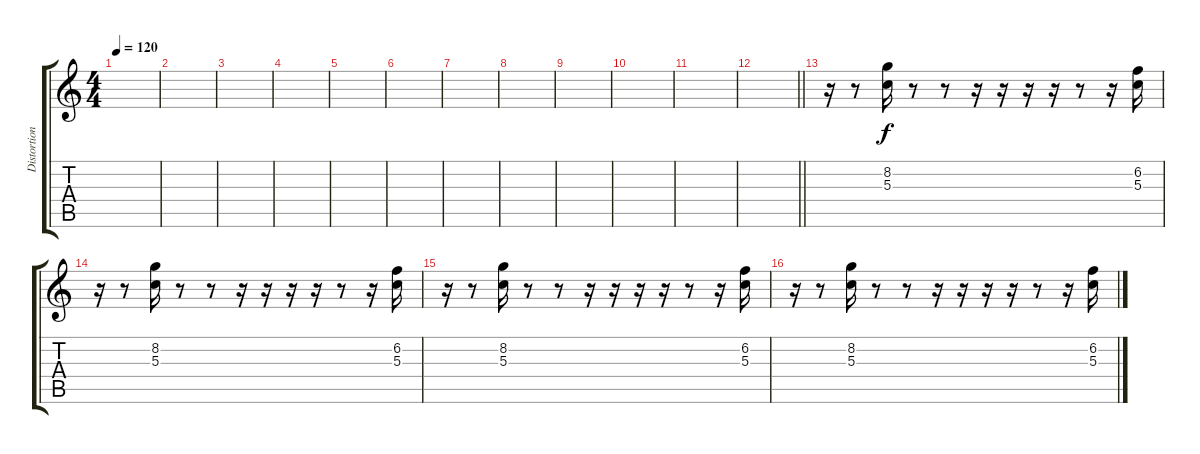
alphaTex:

\track ("Distortion Guitar" "Distortion") {instrument distortionguitar}
\staff {score tabs}
\tuning (E4 B3 G3 D3 A2 E2) {hide}
\ts (4 4)
\tempo 120
\clef g2
\ks c
|
|
|
|
|
|
|
|
|
|
|
\barLineRight lightlight
|
r.16 r.8 (8.2 5.3).16 r.8 r.8 r.16 r.16 r.16 r.16 r.8 r.16 (6.2 5.3).16 |
r.16 r.8 (8.2 5.3).16 r.8 r.8 r.16 r.16 r.16 r.16 r.8 r.16 (6.2 5.3).16 |
r.16 r.8 (8.2 5.3).16 r.8 r.8 r.16 r.16 r.16 r.16 r.8 r.16 (6.2 5.3).16 |
r.16 r.8 (8.2 5.3).16 r.8 r.8 r.16 r.16 r.16 r.16 r.8 r.16 (6.2 5.3).16
